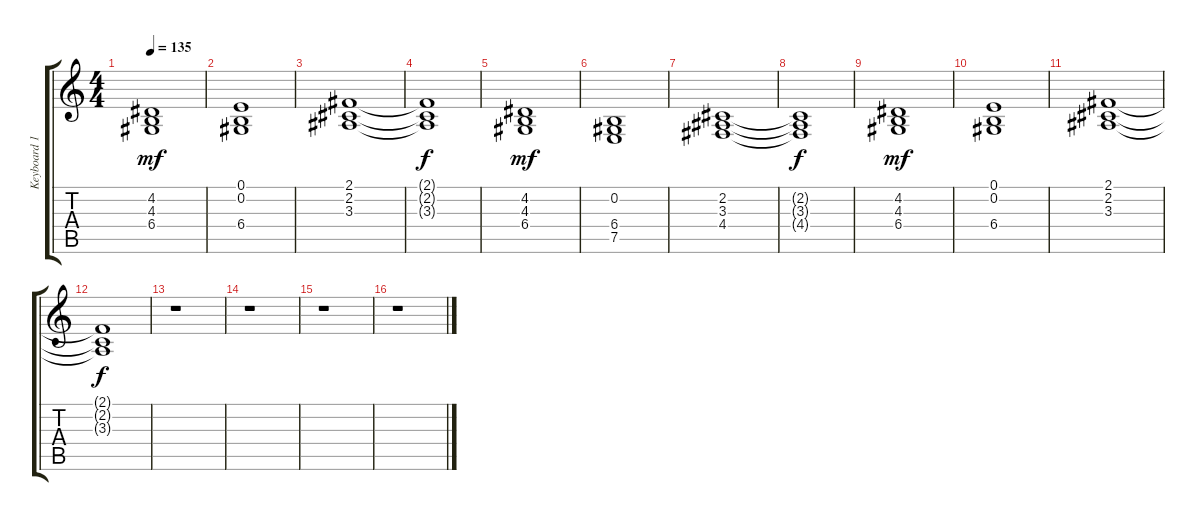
\track ("Keyboard 1" "Keyboard 1") {instrument stringensemble1}
\staff {score tabs}
\tuning (E4 B3 G3 D3 A2 E2) {hide}
\ts (4 4)
\tempo 135
\clef g2
\ks c
(4.2 4.3 6.4).1{dy mf} |
(0.1 0.2 6.4).1 |
(2.1 2.2 3.3).1 |
(2.1{t} 2.2{t} 3.3{t}).1{dy f} |
(4.2 4.3 6.4).1{dy mf} |
(0.2 6.4 7.5).1 |
(2.2 3.3 4.4).1 |
(2.2{t} 3.3{t} 4.4{t}).1{dy f} |
(4.2 4.3 6.4).1{dy mf} |
(0.1 0.2 6.4).1 |
(2.1 2.2 3.3).1 |
(2.1{t} 2.2{t} 3.3{t}).1{dy f} |
r.1 |
r.1 |
r.1 |
r.1
